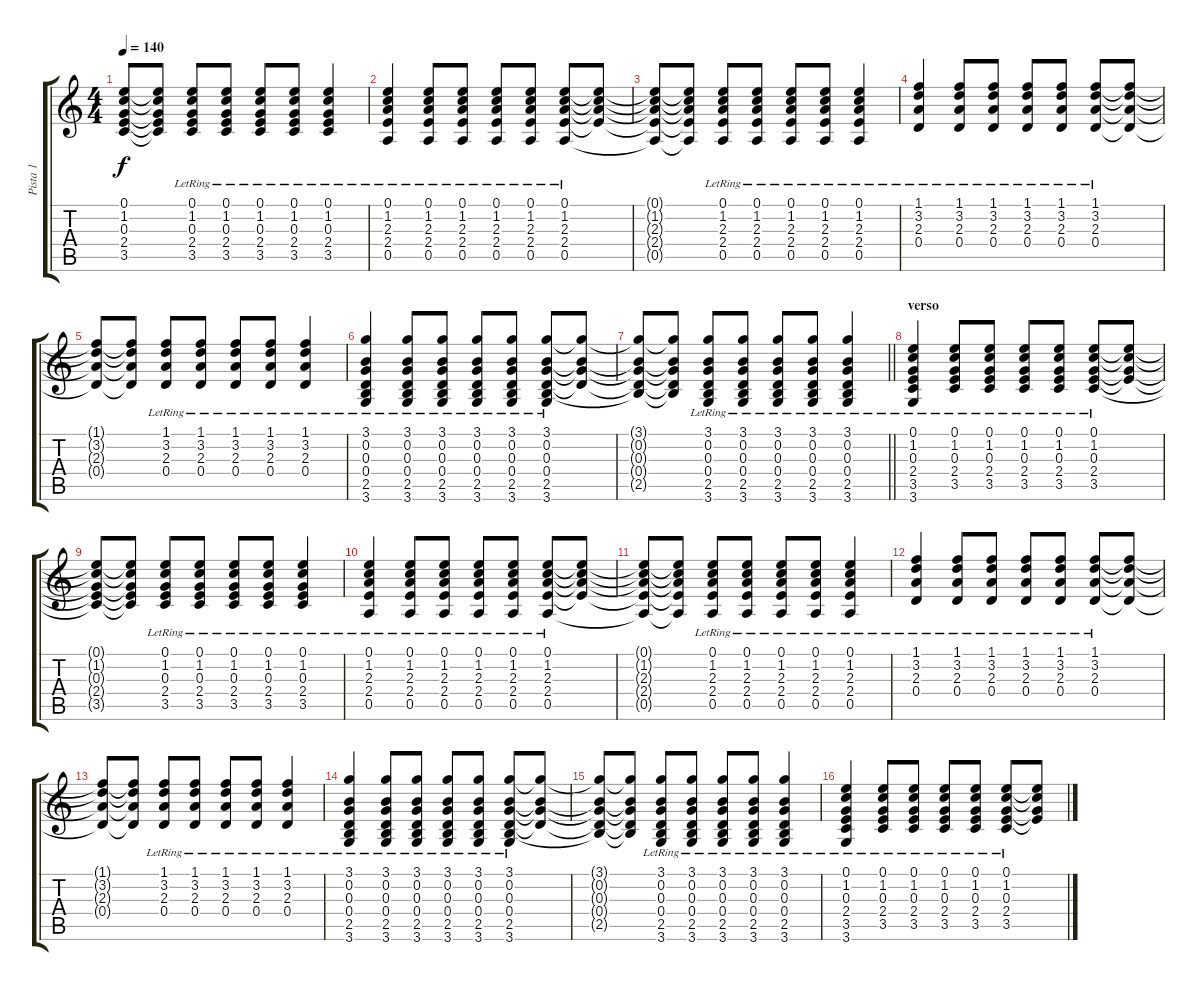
\track ("Pista 1" "Pista 1") {instrument acousticguitarsteel}
\staff {score tabs}
\tuning (E4 B3 G3 D3 A2 E2) {hide}
\ts (4 4)
\tempo 140
\clef g2
\ks c
(0.1{t} 1.2{t} 0.3{t} 2.4{t} 3.5{t}).8{dy f} (0.1{t} 1.2{t} 0.3{t} 2.4{t} 3.5{t}).8 (0.1{lr} 1.2{lr} 0.3{lr} 2.4{lr} 3.5{lr}).8 (0.1{lr} 1.2{lr} 0.3{lr} 2.4{lr} 3.5{lr}).8 (0.1{lr} 1.2{lr} 0.3{lr} 2.4{lr} 3.5{lr}).8 (0.1{lr} 1.2{lr} 0.3{lr} 2.4{lr} 3.5{lr}).8 (0.1{lr} 1.2{lr} 0.3{lr} 2.4{lr} 3.5{lr}).4 |
(0.1{lr} 1.2{lr} 2.3{lr} 2.4{lr} 0.5{lr}).4 (0.1{lr} 1.2{lr} 2.3{lr} 2.4{lr} 0.5{lr}).8 (0.1{lr} 1.2{lr} 2.3{lr} 2.4{lr} 0.5{lr}).8 (0.1{lr} 1.2{lr} 2.3{lr} 2.4{lr} 0.5{lr}).8 (0.1{lr} 1.2{lr} 2.3{lr} 2.4{lr} 0.5{lr}).8 (0.1{lr} 1.2{lr} 2.3{lr} 2.4{lr} 0.5{lr}).8 (0.1{t} 1.2{t} 2.3{t} 2.4{t}).8 |
(0.1{t} 1.2{t} 2.3{t} 2.4{t} 0.5{t}).8 (0.1{t} 1.2{t} 2.3{t} 2.4{t} 0.5{t}).8 (0.1{lr} 1.2{lr} 2.3{lr} 2.4{lr} 0.5{lr}).8 (0.1{lr} 1.2{lr} 2.3{lr} 2.4{lr} 0.5{lr}).8 (0.1{lr} 1.2{lr} 2.3{lr} 2.4{lr} 0.5{lr}).8 (0.1{lr} 1.2{lr} 2.3{lr} 2.4{lr} 0.5{lr}).8 (0.1{lr} 1.2{lr} 2.3{lr} 2.4{lr} 0.5{lr}).4 |
(1.1{lr} 3.2{lr} 2.3{lr} 0.4).4 (1.1{lr} 3.2{lr} 2.3{lr} 0.4{lr}).8 (1.1{lr} 3.2{lr} 2.3{lr} 0.4{lr}).8 (1.1{lr} 3.2{lr} 2.3{lr} 0.4{lr}).8 (1.1{lr} 3.2{lr} 2.3{lr} 0.4{lr}).8 (1.1{lr} 3.2{lr} 2.3{lr} 0.4{lr}).8 (1.1{t} 3.2{t} 2.3{t} 0.4{t}).8 |
(1.1{t} 3.2{t} 2.3{t} 0.4{t}).8 (1.1{t} 3.2{t} 2.3{t} 0.4{t}).8 (1.1{lr} 3.2{lr} 2.3{lr} 0.4{lr}).8 (1.1{lr} 3.2{lr} 2.3{lr} 0.4{lr}).8 (1.1{lr} 3.2{lr} 2.3{lr} 0.4{lr}).8 (1.1{lr} 3.2{lr} 2.3{lr} 0.4{lr}).8 (1.1{lr} 3.2{lr} 2.3{lr} 0.4{lr}).4 |
(3.1{lr} 0.2{lr} 0.3{lr} 0.4{lr} 2.5{lr} 3.6).4 (3.1{lr} 0.2{lr} 0.3{lr} 0.4{lr} 2.5{lr} 3.6).8 (3.1{lr} 0.2{lr} 0.3{lr} 0.4{lr} 2.5{lr} 3.6).8 (3.1{lr} 0.2{lr} 0.3{lr} 0.4{lr} 2.5{lr} 3.6).8 (3.1{lr} 0.2{lr} 0.3{lr} 0.4{lr} 2.5{lr} 3.6).8 (3.1{lr} 0.2{lr} 0.3{lr} 0.4{lr} 2.5{lr} 3.6).8 (3.1{t} 0.2{t} 0.3{t} 0.4{t}).8 |
\barLineRight lightlight
(3.1{t} 0.2{t} 0.3{t} 0.4{t} 2.5{t}).8 (3.1{t} 0.2{t} 0.3{t} 0.4{t} 2.5{t}).8 (3.1{lr} 0.2{lr} 0.3{lr} 0.4{lr} 2.5{lr} 3.6).8 (3.1{lr} 0.2{lr} 0.3{lr} 0.4{lr} 2.5{lr} 3.6).8 (3.1{lr} 0.2{lr} 0.3{lr} 0.4{lr} 2.5{lr} 3.6).8 (3.1{lr} 0.2{lr} 0.3{lr} 0.4{lr} 2.5{lr} 3.6).8 (3.1{lr} 0.2{lr} 0.3{lr} 0.4{lr} 2.5{lr} 3.6).4 |
\section ("" "verso")
(0.1{lr} 1.2{lr} 0.3{lr} 2.4{lr} 3.5{lr} 3.6{lr}).4 (0.1{lr} 1.2{lr} 0.3{lr} 2.4{lr} 3.5{lr}).8 (0.1{lr} 1.2{lr} 0.3{lr} 2.4{lr} 3.5{lr}).8 (0.1{lr} 1.2{lr} 0.3{lr} 2.4{lr} 3.5{lr}).8 (0.1{lr} 1.2{lr} 0.3{lr} 2.4{lr} 3.5{lr}).8 (0.1{lr} 1.2{lr} 0.3{lr} 2.4{lr} 3.5{lr}).8 (0.1{t} 1.2{t} 0.3{t} 2.4{t}).8 |
(0.1{t} 1.2{t} 0.3{t} 2.4{t} 3.5{t}).8 (0.1{t} 1.2{t} 0.3{t} 2.4{t} 3.5{t}).8 (0.1{lr} 1.2{lr} 0.3{lr} 2.4{lr} 3.5{lr}).8 (0.1{lr} 1.2{lr} 0.3{lr} 2.4{lr} 3.5{lr}).8 (0.1{lr} 1.2{lr} 0.3{lr} 2.4{lr} 3.5{lr}).8 (0.1{lr} 1.2{lr} 0.3{lr} 2.4{lr} 3.5{lr}).8 (0.1{lr} 1.2{lr} 0.3{lr} 2.4{lr} 3.5{lr}).4 |
(0.1{lr} 1.2{lr} 2.3{lr} 2.4{lr} 0.5{lr}).4 (0.1{lr} 1.2{lr} 2.3{lr} 2.4{lr} 0.5{lr}).8 (0.1{lr} 1.2{lr} 2.3{lr} 2.4{lr} 0.5{lr}).8 (0.1{lr} 1.2{lr} 2.3{lr} 2.4{lr} 0.5{lr}).8 (0.1{lr} 1.2{lr} 2.3{lr} 2.4{lr} 0.5{lr}).8 (0.1{lr} 1.2{lr} 2.3{lr} 2.4{lr} 0.5{lr}).8 (0.1{t} 1.2{t} 2.3{t} 2.4{t}).8 |
(0.1{t} 1.2{t} 2.3{t} 2.4{t} 0.5{t}).8 (0.1{t} 1.2{t} 2.3{t} 2.4{t} 0.5{t}).8 (0.1{lr} 1.2{lr} 2.3{lr} 2.4{lr} 0.5{lr}).8 (0.1{lr} 1.2{lr} 2.3{lr} 2.4{lr} 0.5{lr}).8 (0.1{lr} 1.2{lr} 2.3{lr} 2.4{lr} 0.5{lr}).8 (0.1{lr} 1.2{lr} 2.3{lr} 2.4{lr} 0.5{lr}).8 (0.1{lr} 1.2{lr} 2.3{lr} 2.4{lr} 0.5{lr}).4 |
(1.1{lr} 3.2{lr} 2.3{lr} 0.4).4 (1.1{lr} 3.2{lr} 2.3{lr} 0.4{lr}).8 (1.1{lr} 3.2{lr} 2.3{lr} 0.4{lr}).8 (1.1{lr} 3.2{lr} 2.3{lr} 0.4{lr}).8 (1.1{lr} 3.2{lr} 2.3{lr} 0.4{lr}).8 (1.1{lr} 3.2{lr} 2.3{lr} 0.4{lr}).8 (1.1{t} 3.2{t} 2.3{t} 0.4{t}).8 |
(1.1{t} 3.2{t} 2.3{t} 0.4{t}).8 (1.1{t} 3.2{t} 2.3{t} 0.4{t}).8 (1.1{lr} 3.2{lr} 2.3{lr} 0.4{lr}).8 (1.1{lr} 3.2{lr} 2.3{lr} 0.4{lr}).8 (1.1{lr} 3.2{lr} 2.3{lr} 0.4{lr}).8 (1.1{lr} 3.2{lr} 2.3{lr} 0.4{lr}).8 (1.1{lr} 3.2{lr} 2.3{lr} 0.4{lr}).4 |
(3.1{lr} 0.2{lr} 0.3{lr} 0.4{lr} 2.5{lr} 3.6).4 (3.1{lr} 0.2{lr} 0.3{lr} 0.4{lr} 2.5{lr} 3.6).8 (3.1{lr} 0.2{lr} 0.3{lr} 0.4{lr} 2.5{lr} 3.6).8 (3.1{lr} 0.2{lr} 0.3{lr} 0.4{lr} 2.5{lr} 3.6).8 (3.1{lr} 0.2{lr} 0.3{lr} 0.4{lr} 2.5{lr} 3.6).8 (3.1{lr} 0.2{lr} 0.3{lr} 0.4{lr} 2.5{lr} 3.6).8 (3.1{t} 0.2{t} 0.3{t} 0.4{t}).8 |
(3.1{t} 0.2{t} 0.3{t} 0.4{t} 2.5{t}).8 (3.1{t} 0.2{t} 0.3{t} 0.4{t} 2.5{t}).8 (3.1{lr} 0.2{lr} 0.3{lr} 0.4{lr} 2.5{lr} 3.6).8 (3.1{lr} 0.2{lr} 0.3{lr} 0.4{lr} 2.5{lr} 3.6).8 (3.1{lr} 0.2{lr} 0.3{lr} 0.4{lr} 2.5{lr} 3.6).8 (3.1{lr} 0.2{lr} 0.3{lr} 0.4{lr} 2.5{lr} 3.6).8 (3.1{lr} 0.2{lr} 0.3{lr} 0.4{lr} 2.5{lr} 3.6).4 |
(0.1{lr} 1.2{lr} 0.3{lr} 2.4{lr} 3.5{lr} 3.6{lr}).4 (0.1{lr} 1.2{lr} 0.3{lr} 2.4{lr} 3.5{lr}).8 (0.1{lr} 1.2{lr} 0.3{lr} 2.4{lr} 3.5{lr}).8 (0.1{lr} 1.2{lr} 0.3{lr} 2.4{lr} 3.5{lr}).8 (0.1{lr} 1.2{lr} 0.3{lr} 2.4{lr} 3.5{lr}).8 (0.1{lr} 1.2{lr} 0.3{lr} 2.4{lr} 3.5{lr}).8 (0.1{t} 1.2{t} 0.3{t} 2.4{t}).8
